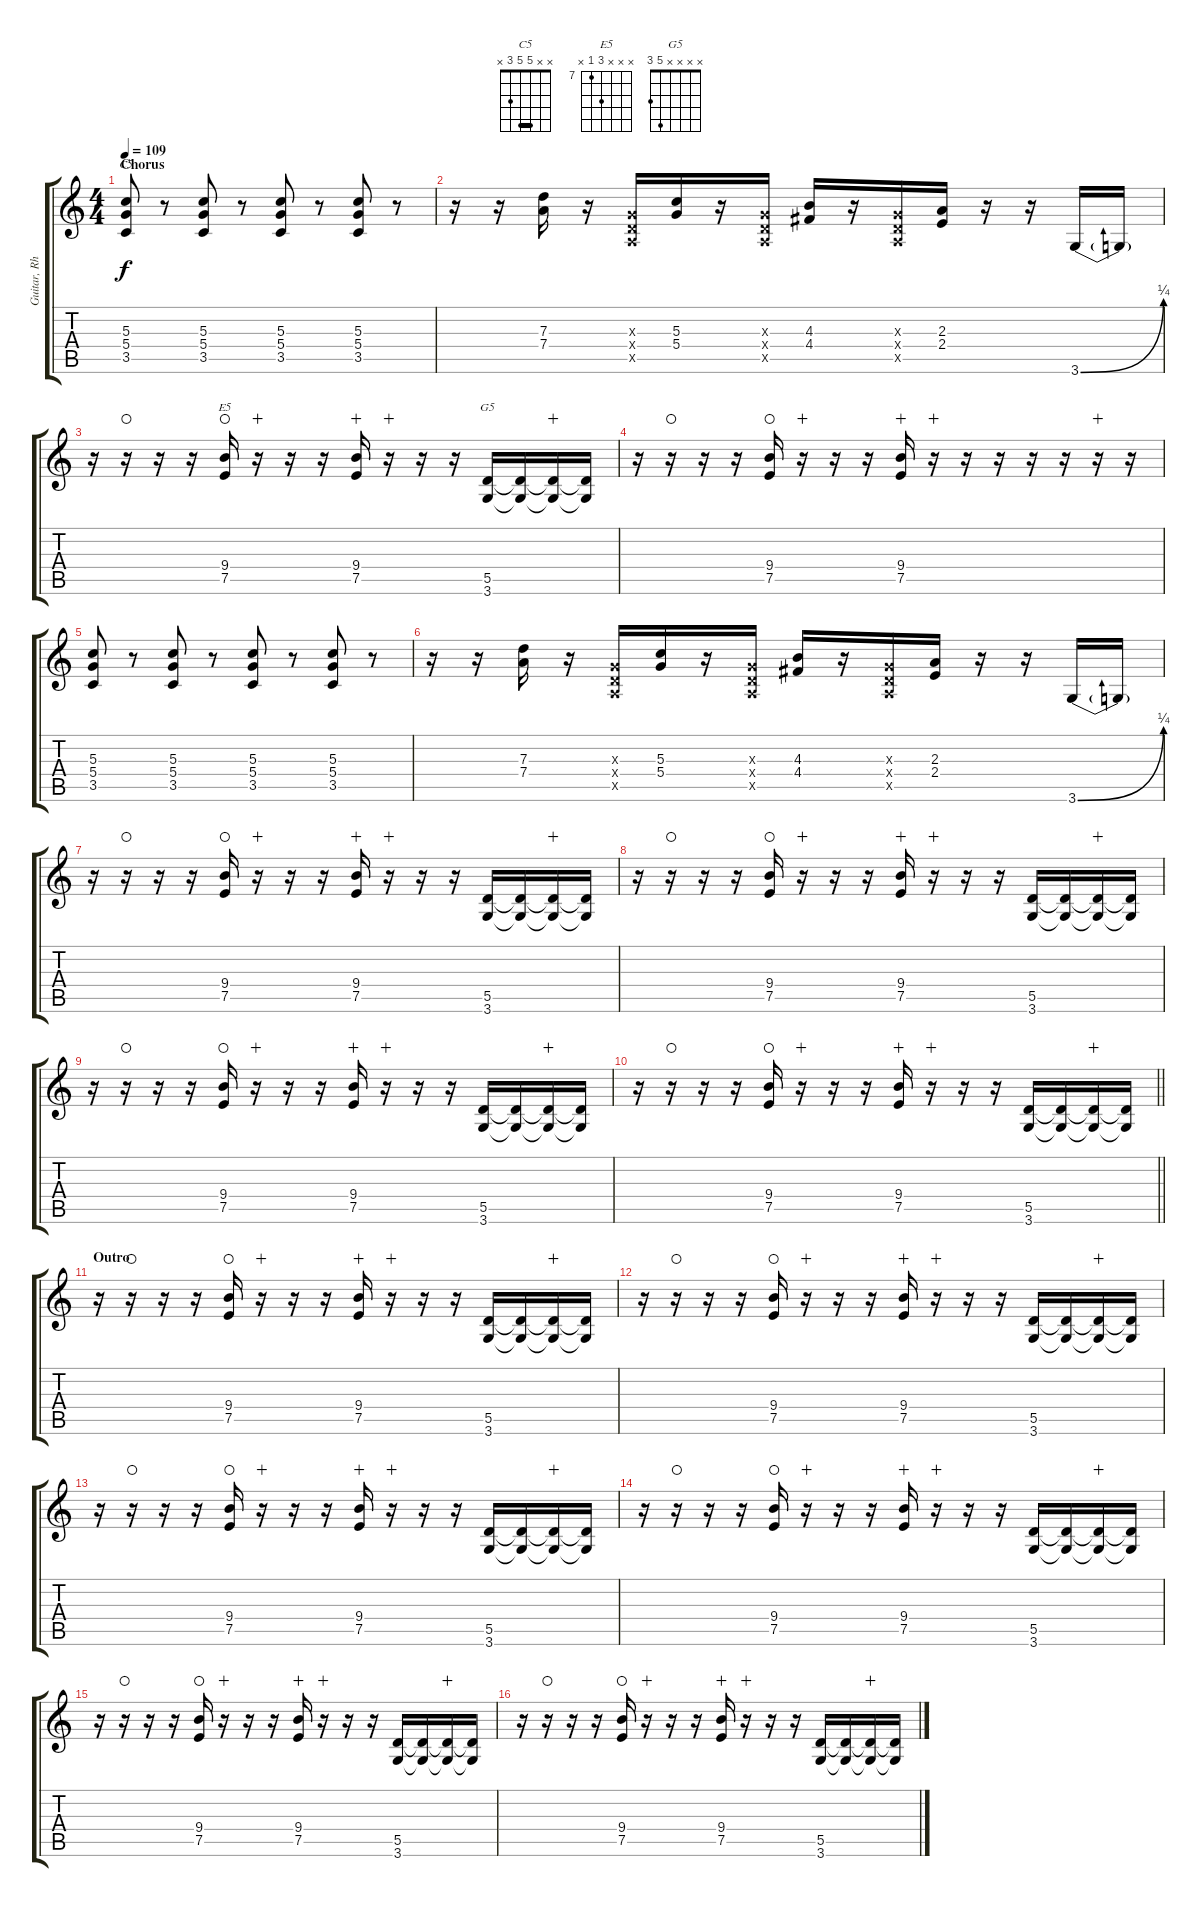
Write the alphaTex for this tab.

\track ("Guitar, Rhythm" "Guitar, Rh") {instrument overdrivenguitar}
\staff {score tabs}
\tuning (E4 B3 G3 D3 A2 E2) {hide}
\chord ("C5" x x 5 5 3 x) {barre 5}
\chord ("E5" x x x 9 7 x) {firstfret 7}
\chord ("G5" x x x x 5 3)
\ts (4 4)
\section ("" "Chorus")
\tempo 109
\clef g2
\ks c
(5.3 5.4 3.5).8{ch "C5" dy f} r.8 (5.3 5.4 3.5).8 r.8 (5.3 5.4 3.5).8 r.8 (5.3 5.4 3.5).8 r.8 |
r.16 r.16 (7.3 7.4).16 r.16 (0.3{x} 0.4{x} 0.5{x}).16 (5.3 5.4).16 r.16 (0.3{x} 0.4{x} 0.5{x}).16 (4.3 4.4).16 r.16 (0.3{x} 0.4{x} 0.5{x}).16 (2.3 2.4).16 r.16 r.16 3.6{be (bend 0 0 60 1)}.16 3.6{t}.16 |
r.16 r.16{waho} r.16 r.16 (9.4 7.5).16{ch "E5" waho} r.16{wahc} r.16 r.16 (9.4 7.5).16{wahc} r.16{wahc} r.16 r.16 (5.5 3.6).16{ch "G5"} (5.5{t} 3.6{t}).16 (5.5{t} 3.6{t}).16{wahc} (5.5{t} 3.6{t}).16 |
r.16 r.16{waho} r.16 r.16 (9.4 7.5).16{waho} r.16{wahc} r.16 r.16 (9.4 7.5).16{wahc} r.16{wahc} r.16 r.16 r.16 r.16 r.16{wahc} r.16 |
(5.3 5.4 3.5).8 r.8 (5.3 5.4 3.5).8 r.8 (5.3 5.4 3.5).8 r.8 (5.3 5.4 3.5).8 r.8 |
r.16 r.16 (7.3 7.4).16 r.16 (0.3{x} 0.4{x} 0.5{x}).16 (5.3 5.4).16 r.16 (0.3{x} 0.4{x} 0.5{x}).16 (4.3 4.4).16 r.16 (0.3{x} 0.4{x} 0.5{x}).16 (2.3 2.4).16 r.16 r.16 3.6{be (bend 0 0 60 1)}.16 3.6{t}.16 |
r.16 r.16{waho} r.16 r.16 (9.4 7.5).16{waho} r.16{wahc} r.16 r.16 (9.4 7.5).16{wahc} r.16{wahc} r.16 r.16 (5.5 3.6).16 (5.5{t} 3.6{t}).16 (5.5{t} 3.6{t}).16{wahc} (5.5{t} 3.6{t}).16 |
r.16 r.16{waho} r.16 r.16 (9.4 7.5).16{waho} r.16{wahc} r.16 r.16 (9.4 7.5).16{wahc} r.16{wahc} r.16 r.16 (5.5 3.6).16 (5.5{t} 3.6{t}).16 (5.5{t} 3.6{t}).16{wahc} (5.5{t} 3.6{t}).16 |
r.16 r.16{waho} r.16 r.16 (9.4 7.5).16{waho} r.16{wahc} r.16 r.16 (9.4 7.5).16{wahc} r.16{wahc} r.16 r.16 (5.5 3.6).16 (5.5{t} 3.6{t}).16 (5.5{t} 3.6{t}).16{wahc} (5.5{t} 3.6{t}).16 |
\barLineRight lightlight
r.16 r.16{waho} r.16 r.16 (9.4 7.5).16{waho} r.16{wahc} r.16 r.16 (9.4 7.5).16{wahc} r.16{wahc} r.16 r.16 (5.5 3.6).16 (5.5{t} 3.6{t}).16 (5.5{t} 3.6{t}).16{wahc} (5.5{t} 3.6{t}).16 |
\section ("" "Outro")
r.16 r.16{waho} r.16 r.16 (9.4 7.5).16{waho} r.16{wahc} r.16 r.16 (9.4 7.5).16{wahc} r.16{wahc} r.16 r.16 (5.5 3.6).16 (5.5{t} 3.6{t}).16 (5.5{t} 3.6{t}).16{wahc} (5.5{t} 3.6{t}).16 |
r.16 r.16{waho} r.16 r.16 (9.4 7.5).16{waho} r.16{wahc} r.16 r.16 (9.4 7.5).16{wahc} r.16{wahc} r.16 r.16 (5.5 3.6).16 (5.5{t} 3.6{t}).16 (5.5{t} 3.6{t}).16{wahc} (5.5{t} 3.6{t}).16 |
r.16 r.16{waho} r.16 r.16 (9.4 7.5).16{waho} r.16{wahc} r.16 r.16 (9.4 7.5).16{wahc} r.16{wahc} r.16 r.16 (5.5 3.6).16 (5.5{t} 3.6{t}).16 (5.5{t} 3.6{t}).16{wahc} (5.5{t} 3.6{t}).16 |
r.16 r.16{waho} r.16 r.16 (9.4 7.5).16{waho} r.16{wahc} r.16 r.16 (9.4 7.5).16{wahc} r.16{wahc} r.16 r.16 (5.5 3.6).16 (5.5{t} 3.6{t}).16 (5.5{t} 3.6{t}).16{wahc} (5.5{t} 3.6{t}).16 |
r.16 r.16{waho} r.16 r.16 (9.4 7.5).16{waho} r.16{wahc} r.16 r.16 (9.4 7.5).16{wahc} r.16{wahc} r.16 r.16 (5.5 3.6).16 (5.5{t} 3.6{t}).16 (5.5{t} 3.6{t}).16{wahc} (5.5{t} 3.6{t}).16 |
r.16 r.16{waho} r.16 r.16 (9.4 7.5).16{waho} r.16{wahc} r.16 r.16 (9.4 7.5).16{wahc} r.16{wahc} r.16 r.16 (5.5 3.6).16 (5.5{t} 3.6{t}).16 (5.5{t} 3.6{t}).16{wahc} (5.5{t} 3.6{t}).16
